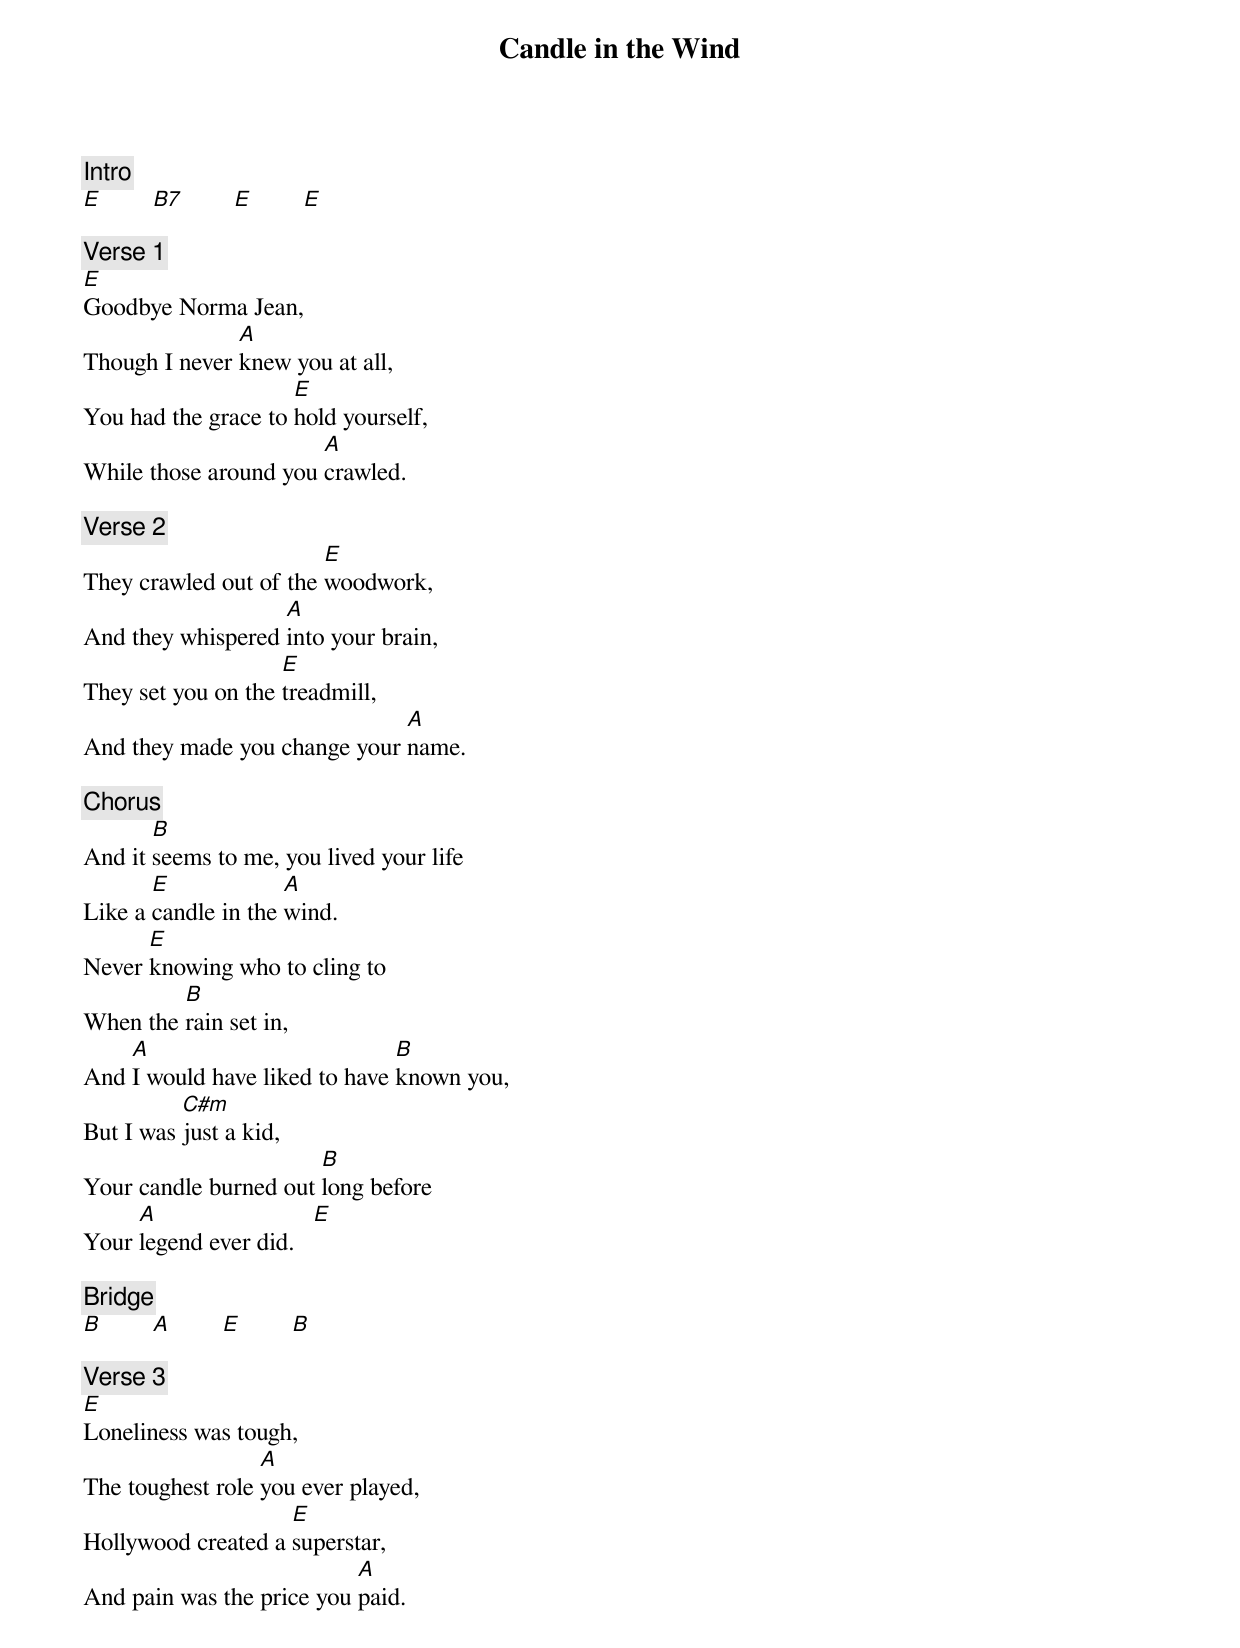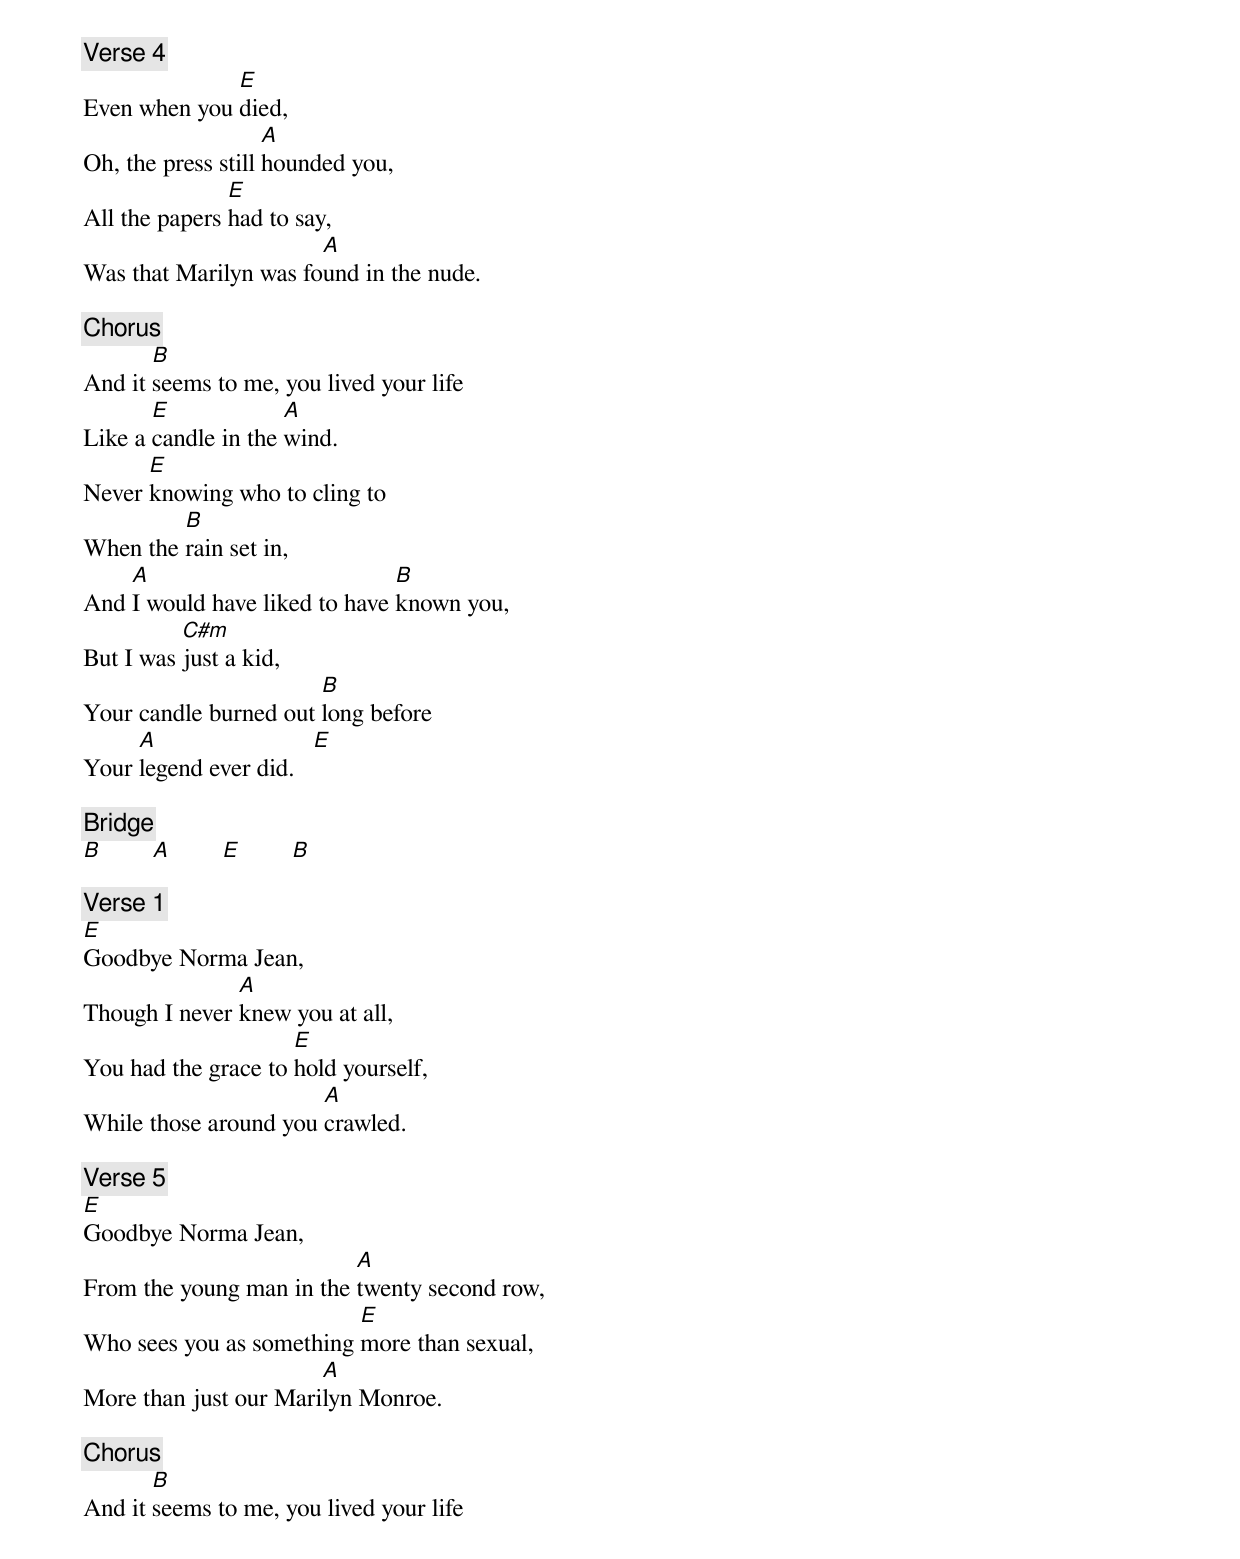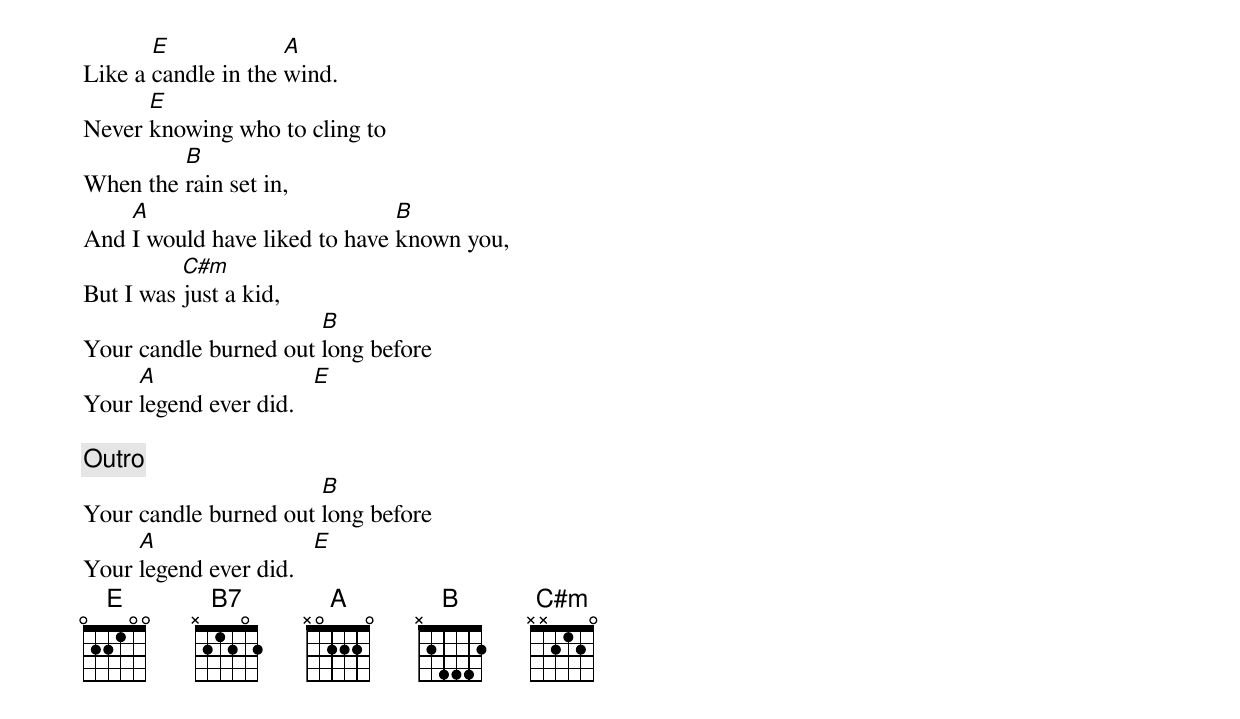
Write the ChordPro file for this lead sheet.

{title: Candle in the Wind}
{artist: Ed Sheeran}
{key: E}
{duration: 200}
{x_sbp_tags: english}

{c: Intro}
[E]        [B7]        [E]        [E]

{c: Verse 1}
[E]Goodbye Norma Jean,
Though I never [A]knew you at all,
You had the grace to [E]hold yourself,
While those around you [A]crawled.

{c: Verse 2}
They crawled out of the [E]woodwork,
And they whispered [A]into your brain,
They set you on the [E]treadmill,
And they made you change your [A]name.

{c: Chorus}
And it [B]seems to me, you lived your life
Like a [E]candle in the [A]wind.
Never [E]knowing who to cling to
When the [B]rain set in,
And [A]I would have liked to have [B]known you,
But I was [C#m]just a kid,
Your candle burned out [B]long before
Your [A]legend ever did.   [E]

{c: Bridge}
[B]        [A]        [E]        [B]

{c: Verse 3}
[E]Loneliness was tough,
The toughest role [A]you ever played,
Hollywood created a [E]superstar,
And pain was the price you [A]paid.

{c: Verse 4}
Even when you [E]died,
Oh, the press still [A]hounded you,
All the papers [E]had to say,
Was that Marilyn was fo[A]und in the nude.

{c: Chorus}
And it [B]seems to me, you lived your life
Like a [E]candle in the [A]wind.
Never [E]knowing who to cling to
When the [B]rain set in,
And [A]I would have liked to have [B]known you,
But I was [C#m]just a kid,
Your candle burned out [B]long before
Your [A]legend ever did.   [E]

{c: Bridge}
[B]        [A]        [E]        [B]

{c: Verse 1}
[E]Goodbye Norma Jean,
Though I never [A]knew you at all,
You had the grace to [E]hold yourself,
While those around you [A]crawled.

{c: Verse 5}
[E]Goodbye Norma Jean,
From the young man in the [A]twenty second row,
Who sees you as something [E]more than sexual,
More than just our Mari[A]lyn Monroe.

{c: Chorus}
And it [B]seems to me, you lived your life
Like a [E]candle in the [A]wind.
Never [E]knowing who to cling to
When the [B]rain set in,
And [A]I would have liked to have [B]known you,
But I was [C#m]just a kid,
Your candle burned out [B]long before
Your [A]legend ever did.   [E]

{c: Outro}
Your candle burned out [B]long before
Your [A]legend ever did.   [E]
